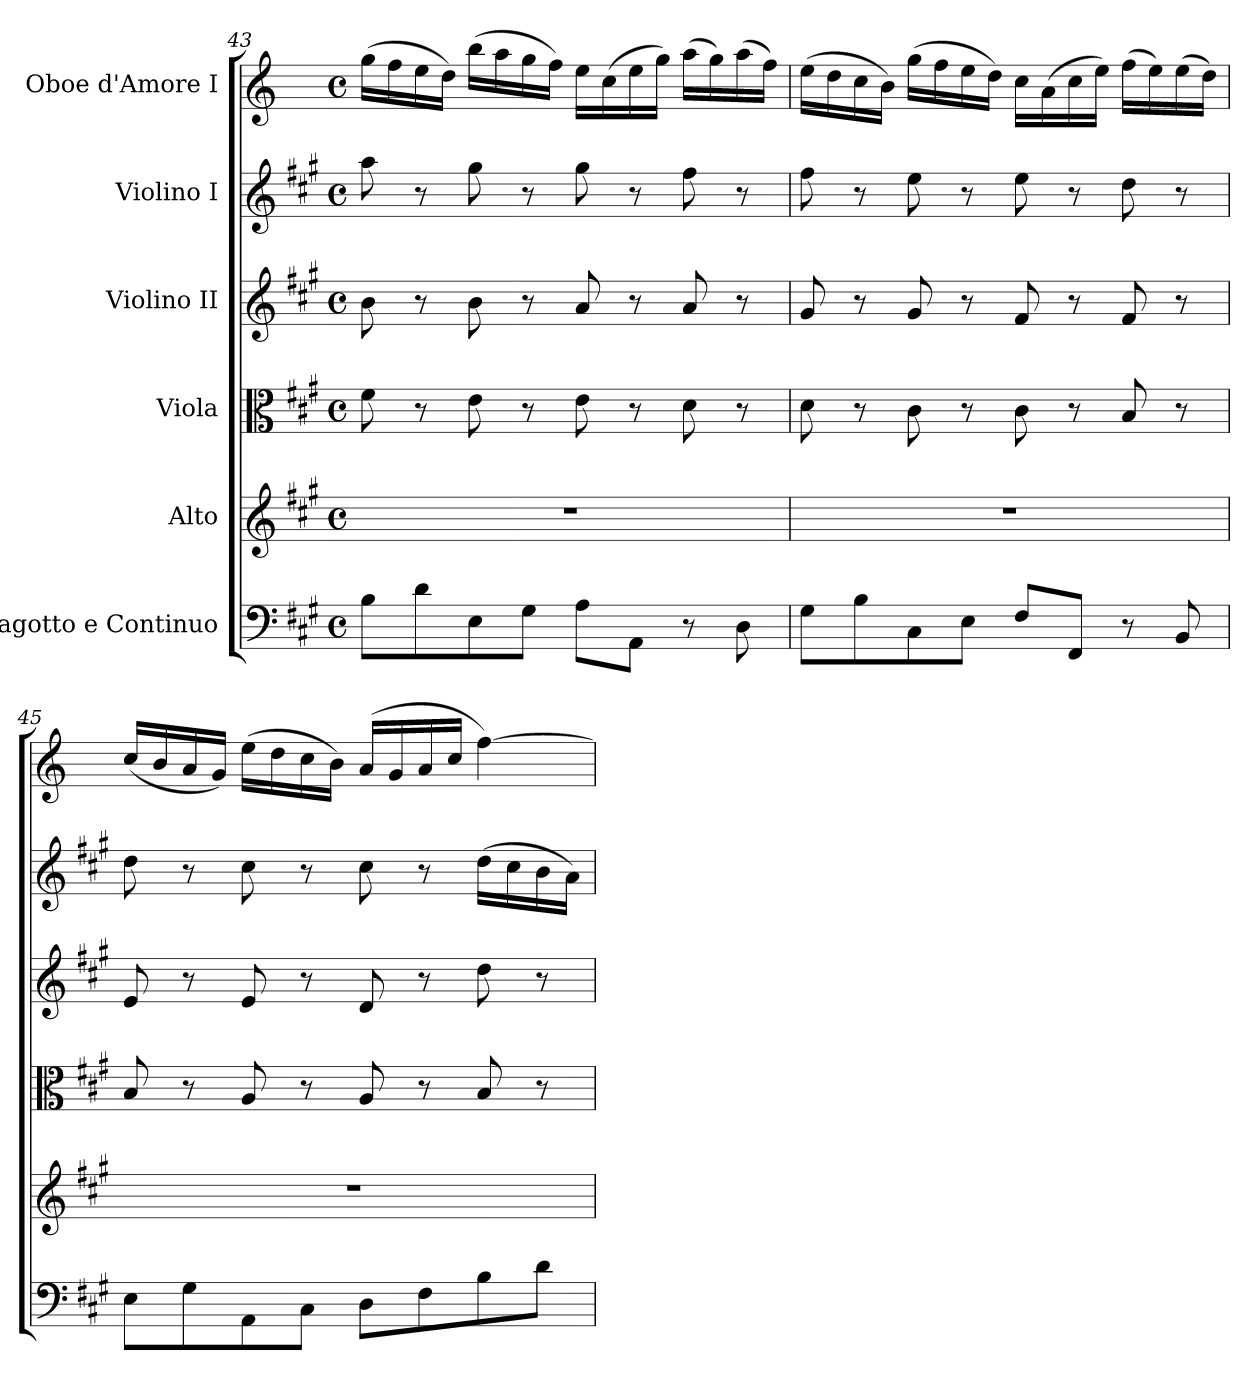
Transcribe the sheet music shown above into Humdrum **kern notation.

**kern	**kern	**kern	**kern	**kern	**kern
*part6	*part5	*part4	*part3	*part2	*part1
*staff6	*staff5	*staff4	*staff3	*staff2	*staff1
*I"Fagotto e Continuo	*I"Alto	*I"Viola	*I"Violino II	*I"Violino I	*I"Oboe d'Amore I
*clefF4	*clefG2	*clefC3	*clefG2	*clefG2	*clefG2
*	*	*	*	*	*ITrd2c3
*k[f#c#g#]	*k[f#c#g#]	*k[f#c#g#]	*k[f#c#g#]	*k[f#c#g#]	*k[f#c#g#]
*A:	*A:	*A:	*A:	*A:	*A:
*M4/4	*M4/4	*M4/4	*M4/4	*M4/4	*M4/4
*met(c)	*met(c)	*met(c)	*met(c)	*met(c)	*met(c)
=43	=43	=43	=43	=43	=43
8Bi\L	1r	8f#i\	8bi\	8aai\	(16eei\LL
.	.	.	.	.	16ddi\
8di\	.	8r	8r	8r	16cc#i\
.	.	.	.	.	16bi\JJ)
8Ei\	.	8ei\	8bi\	8gg#i\	(16gg#i\LL
.	.	.	.	.	16ff#i\
8G#i\J	.	8r	8r	8r	16eei\
.	.	.	.	.	16ddi\JJ)
8Ai\L	.	8ei\	8ai/	8gg#i\	16cc#i\LL
.	.	.	.	.	(16ai\
8AAi\J	.	8r	8r	8r	16cc#i\
.	.	.	.	.	16eei\JJ)
8r	.	8di\	8ai/	8ff#i\	(16ff#i\LL
.	.	.	.	.	16eei\)
8Di\	.	8r	8r	8r	(16ff#i\
.	.	.	.	.	16ddi\JJ)
!!LO:LB:g=z
=44	=44	=44	=44	=44	=44
8G#i\L	1r	8di\	8g#i/	8ff#i\	(16cc#i\LL
.	.	.	.	.	16bi\
8Bi\	.	8r	8r	8r	16ai\
.	.	.	.	.	16g#i\JJ)
8C#i\	.	8c#i\	8g#i/	8eei\	(16eei\LL
.	.	.	.	.	16ddi\
8Ei\J	.	8r	8r	8r	16cc#i\
.	.	.	.	.	16bi\JJ)
8F#i/L	.	8c#i\	8f#i/	8eei\	16ai\LL
.	.	.	.	.	(16f#i\
8FF#i/J	.	8r	8r	8r	16ai\
.	.	.	.	.	16cc#i\JJ)
8r	.	8Bi/	8f#i/	8ddi\	(16ddi\LL
.	.	.	.	.	16cc#i\)
8BBi/	.	8r	8r	8r	(16cc#i\
.	.	.	.	.	16bi\JJ)
=45	=45	=45	=45	=45	=45
8Ei\L	1r	8Bi/	8ei/	8ddi\	(16ai/LL
.	.	.	.	.	16g#i/
8G#i\	.	8r	8r	8r	16f#i/
.	.	.	.	.	16ei/JJ)
8AAi\	.	8Ai/	8ei/	8cc#i\	(16cc#i\LL
.	.	.	.	.	16bi\
8C#i\J	.	8r	8r	8r	16ai\
.	.	.	.	.	16g#i\JJ)
8Di\L	.	8Ai/	8di/	8cc#i\	(16f#i/LL
.	.	.	.	.	16ei/
8F#i\	.	8r	8r	8r	16f#i/
.	.	.	.	.	16ai/JJ
8Bi\	.	8Bi/	8ddi\	(16ddi\LL	[4ddi\)
.	.	.	.	16cc#i\	.
8di\J	.	8r	8r	16bi\	.
.	.	.	.	16ai\JJ)	.
=	=	=	=	=	=
*-	*-	*-	*-	*-	*-
